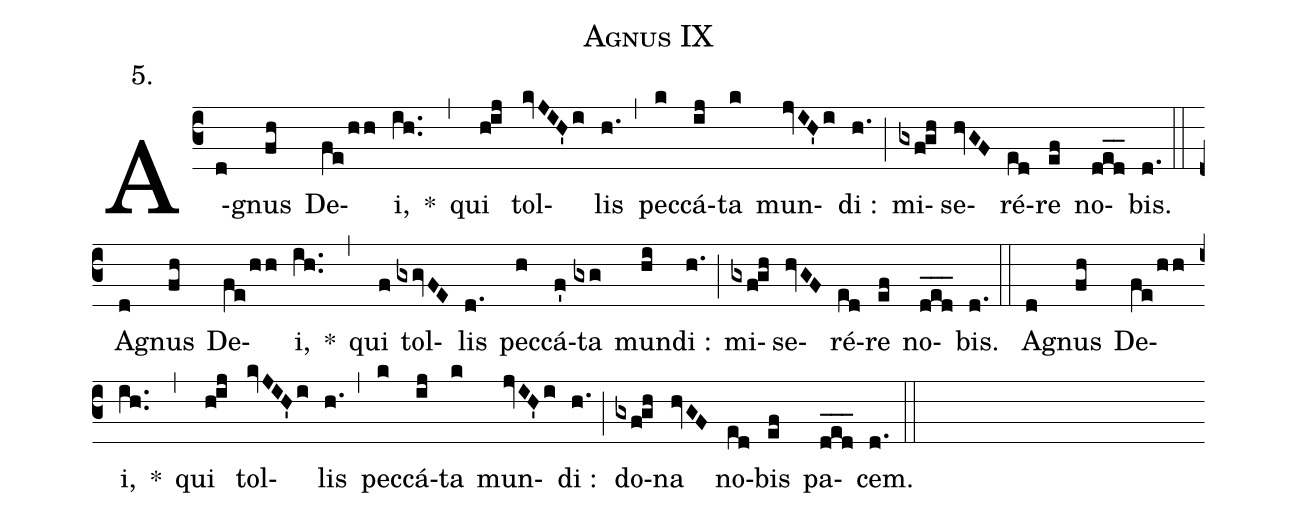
name:Agnus IX;
annotation:5.;
%%
(c3) A-(d)gnus(fh) De(fe!/hh)i,(ih..) *(,) qui(h!ij) tol(kvJIH'i)lis(h.) (,) pec(k)cá(ij)ta(k) mun(jvIH'i)di :(h.) (;) mi-(gxf!gh)se(hvGF)ré(ed)re(ef) no(ded__)bis.(d.) (::)

A(d)gnus(fh) De(fe!/hh)i,(ih..) *(,) qui(f) tol(gxgvFE)lis(d.) pec(h)cá(f')ta(gxg) mun(hi)di :(h.) (;) mi-(gxf!gh)se(hvGF)ré(ed)re(ef) no(ded___)bis.(d.) (::)

A(d)gnus(fh) De(fe!/hh)i,(ih..) *(,) qui(h!ij) tol(kvJIH'i)lis(h.) (,) pec(k)cá(ij)ta(k) mun(jvIH'i)di :(h.) (;) do(gxf!gh)na(hvGF) no(ed)bis(ef) pa(ded___)cem.(d.) (::)
